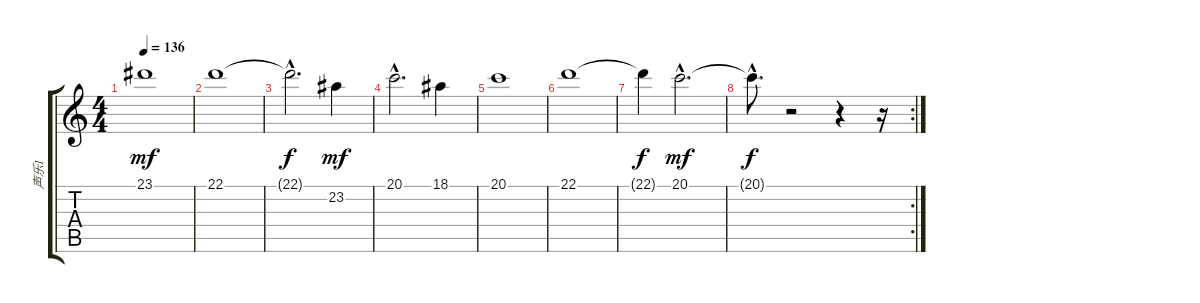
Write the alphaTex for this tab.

\track ("声乐1" "声乐1") {instrument stringensemble2}
\staff {score tabs}
\tuning (E4 B3 G3 D3 A2 E2) {hide}
\ts (4 4)
\tempo 136
\clef g2
\ks c
23.1.1{dy mf} |
22.1.1 |
22.1{hac t}.2{d dy f} 23.2.4{dy mf} |
20.1{hac}.2{d} 18.1.4 |
20.1.1 |
22.1.1 |
22.1{t}.4{dy f} 20.1{hac}.2{d dy mf} |
\rc 2
20.1{hac t}.8{d dy f} r.2 r.4 r.16
